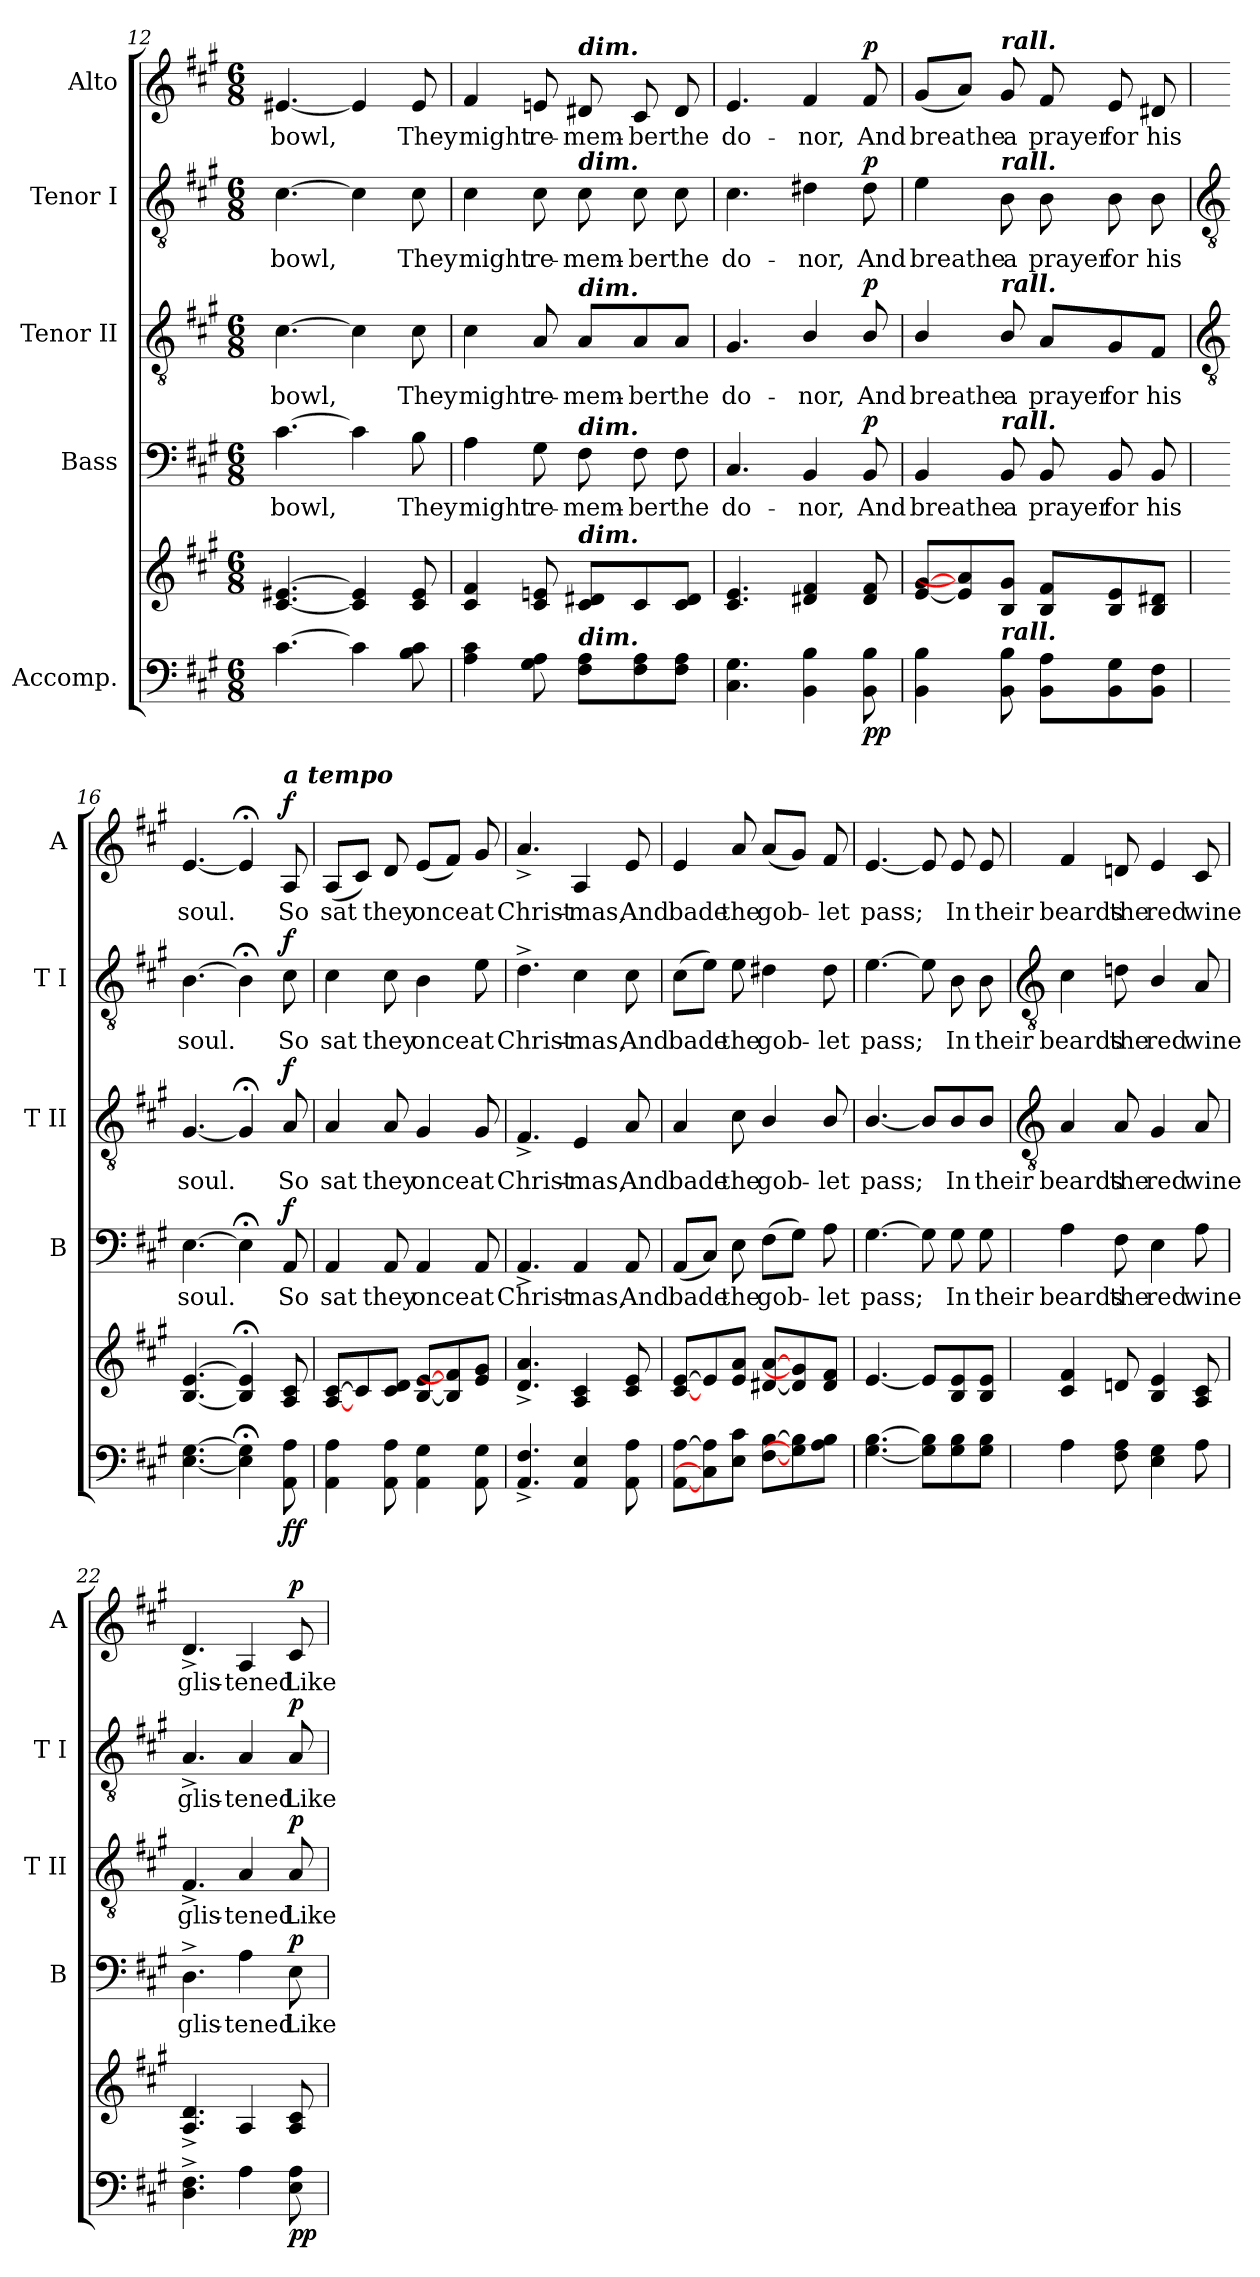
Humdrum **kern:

**kern	**kern	**dynam	**kern	**text	**dynam	**kern	**text	**dynam	**kern	**text	**dynam	**kern	**text	**dynam
*part5	*part5	*part5	*part4	*part4	*part4	*part3	*part3	*part3	*part2	*part2	*part2	*part1	*part1	*part1
*staff6	*staff5	*staff5/6	*staff4	*staff4	*staff4	*staff3	*staff3	*staff3	*staff2	*staff2	*staff2	*staff1	*staff1	*staff1
*I"Accomp.	*	*	*I"Bass	*	*	*I"Tenor II	*	*	*I"Tenor I	*	*	*I"Alto	*	*
*	*	*	*I'B	*	*	*I'T II	*	*	*I'T I	*	*	*I'A	*	*
*clefF4	*clefG2	*	*clefF4	*	*	*clefGv2	*	*	*clefGv2	*	*	*clefG2	*	*
*k[f#c#g#]	*k[f#c#g#]	*	*k[f#c#g#]	*	*	*k[f#c#g#]	*	*	*k[f#c#g#]	*	*	*k[f#c#g#]	*	*
*A:	*A:	*	*A:	*	*	*A:	*	*	*A:	*	*	*A:	*	*
*M6/8	*M6/8	*	*M6/8	*	*	*M6/8	*	*	*M6/8	*	*	*M6/8	*	*
=12	=12	=12	=12	=12	=12	=12	=12	=12	=12	=12	=12	=12	=12	=12
!	!	!	!	!LO:LY:b	!	!	!LO:LY:b	!	!	!LO:LY:b	!	!	!LO:LY:b	!
[4.c#	[4.c# [4.e#X	.	[4.c#	bowl,	.	[4.c#	bowl,	.	[4.c#	bowl,	.	[4.e#X	bowl,	.
4c#]	4c#] 4e#]	.	4c#]	.	.	4c#]	.	.	4c#]	.	.	4e#]	.	.
!	!	!	!	!LO:LY:b	!	!	!LO:LY:b	!	!	!LO:LY:b	!	!	!LO:LY:b	!
8B 8c#	8c# 8e#	.	8B	They	.	8c#	They	.	8c#	They	.	8e#	They	.
=13	=13	=13	=13	=13	=13	=13	=13	=13	=13	=13	=13	=13	=13	=13
!	!	!	!	!LO:LY:b	!	!	!LO:LY:b	!	!	!LO:LY:b	!	!	!LO:LY:b	!
4A 4c#	4c# 4f#	.	4A	might	.	4c#	might	.	4c#	might	.	4f#	might	.
!	!	!	!	!LO:LY:b	!	!	!LO:LY:b	!	!	!LO:LY:b	!	!	!LO:LY:b	!
8G# 8A	8c# 8en	.	8G#	re-	.	8A	re-	.	8c#	re-	.	8en	re-	.
!	!	!	!	!	!	!	!	!	!	!	!	!LO:TX:a:Bi:t=dim.	!	!
!	!	!	!	!	!	!	!	!	!LO:TX:a:Bi:t=dim.	!	!	!	!	!
!	!	!	!	!	!	!LO:TX:a:Bi:t=dim.	!	!	!	!	!	!	!	!
!	!	!	!LO:TX:a:Bi:t=dim.	!	!	!	!	!	!	!	!	!	!	!
!	!LO:TX:a:Bi:t=dim.	!	!	!	!	!	!	!	!	!	!	!	!	!
!LO:TX:a:Bi:t=dim.	!	!	!	!	!	!	!	!	!	!	!	!	!	!
!	!	!	!	!LO:LY:b	!	!	!LO:LY:b	!	!	!LO:LY:b	!	!	!LO:LY:b	!
8F# 8AL	8c# 8d#XL	.	8F#	-mem-	.	8A/L	-mem-	.	8c#	-mem-	.	8d#X	-mem-	.
!	!	!	!	!LO:LY:b	!	!	!LO:LY:b	!	!	!LO:LY:b	!	!	!LO:LY:b	!
8F# 8A	8c#	.	8F#	-ber	.	8A/	-ber	.	8c#	-ber	.	8c#	-ber	.
!	!	!	!	!LO:LY:b	!	!	!LO:LY:b	!	!	!LO:LY:b	!	!	!LO:LY:b	!
8F# 8AJ	8c# 8d#J	.	8F#	the	.	8A/J	the	.	8c#	the	.	8d#	the	.
=14	=14	=14	=14	=14	=14	=14	=14	=14	=14	=14	=14	=14	=14	=14
!	!	!	!	!LO:LY:b	!	!	!LO:LY:b	!	!	!LO:LY:b	!	!	!LO:LY:b	!
4.C# 4.G#	4.c# 4.e	.	4.C#	do-	.	4.G#	do-	.	4.c#	do-	.	4.e	do-	.
!	!	!	!	!LO:LY:b	!	!	!LO:LY:b	!	!	!LO:LY:b	!	!	!LO:LY:b	!
4BB 4B	4d#X 4f#	.	4BB	-nor,	.	4B/	-nor,	.	4d#X	-nor,	.	4f#	-nor,	.
!	!	!LO:DY:b=2	!	!LO:LY:b	!	!	!LO:LY:b	!	!	!LO:LY:b	!	!	!LO:LY:b	!
!	!	!LO:DY:n=1:b	!	!	!LO:DY:b	!	!	!LO:DY:b	!	!	!LO:DY:b	!	!	!LO:DY:b
8BB 8B	8d# 8f#	p p	8BB	And	p	8B/	And	p	8d#	And	p	8f#	And	p
=15	=15	=15	=15	=15	=15	=15	=15	=15	=15	=15	=15	=15	=15	=15
!	!	!	!	!LO:LY:b	!	!	!LO:LY:b	!	!	!LO:LY:b	!	!	!LO:LY:b	!
4BB 4B	[8e [8g#L	.	4BB	breathe	.	4B/	breathe	.	4e	breathe	.	(<8g#L	breathe	.
.	8e] 8a]	.	.	.	.	.	.	.	.	.	.	8aJ)	.	.
!	!	!	!	!	!	!	!	!	!	!	!	!LO:TX:a:Bi:t=rall.	!	!
!	!	!	!	!	!	!	!	!	!LO:TX:a:Bi:t=rall.	!	!	!	!	!
!	!	!	!	!	!	!LO:TX:a:Bi:t=rall.	!	!	!	!	!	!	!	!
!	!	!	!LO:TX:a:Bi:t=rall.	!	!	!	!	!	!	!	!	!	!	!
!LO:TX:a:Bi:t=rall.	!	!	!	!	!	!	!	!	!	!	!	!	!	!
!	!	!	!	!LO:LY:b	!	!	!LO:LY:b	!	!	!LO:LY:b	!	!	!LO:LY:b	!
8BB 8B	8B 8g#J	.	8BB	a	.	8B/	a	.	8B	a	.	8g#	a	.
!	!	!	!	!LO:LY:b	!	!	!LO:LY:b	!	!	!LO:LY:b	!	!	!LO:LY:b	!
8BB 8AL	8B 8f#L	.	8BB	prayer	.	8A/L	prayer	.	8B	prayer	.	8f#	prayer	.
!	!	!	!	!LO:LY:b	!	!	!LO:LY:b	!	!	!LO:LY:b	!	!	!LO:LY:b	!
8BB 8G#	8B 8e	.	8BB	for	.	8G#/	for	.	8B	for	.	8e	for	.
!	!	!	!	!LO:LY:b	!	!	!LO:LY:b	!	!	!LO:LY:b	!	!	!LO:LY:b	!
8BB 8F#J	8B 8d#XJ	.	8BB	his	.	8F#/J	his	.	8B	his	.	8d#X	his	.
!!LO:LB:g=z
=16	=16	=16	=16	=16	=16	=16	=16	=16	=16	=16	=16	=16	=16	=16
*	*	*	*	*	*	*clefGv2	*	*	*clefGv2	*	*	*	*	*
!	!	!	!	!LO:LY:b	!	!	!LO:LY:b	!	!	!LO:LY:b	!	!	!LO:LY:b	!
[4.E [4.G#	[4.B [4.e	.	[4.E	soul.	.	[4.G#	soul.	.	[4.B	soul.	.	[4.e	soul.	.
4E];< 4G#];<	4B];< 4e];<	.	4E;<]	.	.	4G#;<]	.	.	4B;<]	.	.	4e;<]	.	.
!	!	!	!	!	!	!	!	!	!	!	!	!LO:TX:a:Bi:t=a tempo	!	!
!	!	!LO:DY:b=2	!	!LO:LY:b	!	!	!LO:LY:b	!	!	!LO:LY:b	!	!	!LO:LY:b	!
!	!	!LO:DY:n=1:b	!	!	!LO:DY:b	!	!	!LO:DY:b	!	!	!LO:DY:b	!	!	!LO:DY:b
8AA 8A	8A 8c#	f f	8AA	So	f	8A	So	f	8c#	So	f	8A	So	f
=17	=17	=17	=17	=17	=17	=17	=17	=17	=17	=17	=17	=17	=17	=17
!	!	!	!	!LO:LY:b	!	!	!LO:LY:b	!	!	!LO:LY:b	!	!	!LO:LY:b	!
4AA 4A	[8A [8c#L	.	4AA	sat	.	4A	sat	.	4c#	sat	.	(<8AL	sat	.
.	8c#]	.	.	.	.	.	.	.	.	.	.	8c#J)	.	.
!	!	!	!	!LO:LY:b	!	!	!LO:LY:b	!	!	!LO:LY:b	!	!	!LO:LY:b	!
8AA 8A	8c# 8dJ	.	8AA	they	.	8A	they	.	8c#	they	.	8d	they	.
!	!	!	!	!LO:LY:b	!	!	!LO:LY:b	!	!	!LO:LY:b	!	!	!LO:LY:b	!
4AA 4G#	[8B [8eL	.	4AA	once	.	4G#	once	.	4B	once	.	(<8eL	once	.
.	8B] 8f#]	.	.	.	.	.	.	.	.	.	.	8f#J)	.	.
!	!	!	!	!LO:LY:b	!	!	!LO:LY:b	!	!	!LO:LY:b	!	!	!LO:LY:b	!
8AA 8G#	8e 8g#J	.	8AA	at	.	8G#	at	.	8e	at	.	8g#	at	.
=18	=18	=18	=18	=18	=18	=18	=18	=18	=18	=18	=18	=18	=18	=18
!	!	!	!	!LO:LY:b	!	!	!LO:LY:b	!	!	!LO:LY:b	!	!	!LO:LY:b	!
4.AA^ 4.F#^	4.d^ 4.a^	.	4.AA^	Christ-	.	4.F#^	Christ-	.	4.d^	Christ-	.	4.a^	Christ-	.
!	!	!	!	!LO:LY:b	!	!	!LO:LY:b	!	!	!LO:LY:b	!	!	!LO:LY:b	!
4AA 4E	4A 4c#	.	4AA	-mas,	.	4E	-mas,	.	4c#	-mas,	.	4A	-mas,	.
!	!	!	!	!LO:LY:b	!	!	!LO:LY:b	!	!	!LO:LY:b	!	!	!LO:LY:b	!
8AA 8A	8c# 8e	.	8AA	And	.	8A	And	.	8c#	And	.	8e	And	.
=19	=19	=19	=19	=19	=19	=19	=19	=19	=19	=19	=19	=19	=19	=19
!	!	!	!	!LO:LY:b	!	!	!LO:LY:b	!	!	!LO:LY:b	!	!	!LO:LY:b	!
[8AA [8AL	[8c# [8eL	.	(<8AAL	bade	.	4A	bade	.	(>8c#L	bade	.	4e	bade	.
8C#] 8A]	8e]	.	8C#J)	.	.	.	.	.	8eJ)	.	.	.	.	.
!	!	!	!	!LO:LY:b	!	!	!LO:LY:b	!	!	!LO:LY:b	!	!	!LO:LY:b	!
8E 8c#J	8e 8aJ	.	8E	the	.	8c#	the	.	8e	the	.	8a	the	.
!	!	!	!	!LO:LY:b	!	!	!LO:LY:b	!	!	!LO:LY:b	!	!	!LO:LY:b	!
[8F# [8BL	[8d#X [8aL	.	(>8F#L	gob-	.	4B/	gob-	.	4d#X	gob-	.	(<8aL	gob-	.
8G#] 8B]	8d#] 8g#]	.	8G#J)	.	.	.	.	.	.	.	.	8g#J)	.	.
!	!	!	!	!LO:LY:b	!	!	!LO:LY:b	!	!	!LO:LY:b	!	!	!LO:LY:b	!
8A 8BJ	8d# 8f#J	.	8A	let	.	8B/	-let	.	8d#	-let	.	8f#	let	.
=20	=20	=20	=20	=20	=20	=20	=20	=20	=20	=20	=20	=20	=20	=20
!	!	!	!	!LO:LY:b	!	!	!LO:LY:b	!	!	!LO:LY:b	!	!	!LO:LY:b	!
[4.G# [4.B	[4.e	.	[4.G#	pass;	.	[4.B/	pass;	.	[4.e	pass;	.	[4.e	pass;	.
8G#] 8B]L	8eL]	.	8G#]	.	.	8B/L]	.	.	8e]	.	.	8e]	.	.
!	!	!	!	!LO:LY:b	!	!	!LO:LY:b	!	!	!LO:LY:b	!	!	!LO:LY:b	!
8G# 8B	8B 8e	.	8G#	In	.	8B/	In	.	8B	In	.	8e	In	.
!	!	!	!	!LO:LY:b	!	!	!LO:LY:b	!	!	!LO:LY:b	!	!	!LO:LY:b	!
8G# 8BJ	8B 8eJ	.	8G#	their	.	8B/J	their	.	8B	their	.	8e	their	.
!!LO:LB:g=z
=21	=21	=21	=21	=21	=21	=21	=21	=21	=21	=21	=21	=21	=21	=21
*	*	*	*	*	*	*clefGv2	*	*	*clefGv2	*	*	*	*	*
!	!	!	!	!LO:LY:b	!	!	!LO:LY:b	!	!	!LO:LY:b	!	!	!LO:LY:b	!
4A	4c# 4f#	.	4A	beards	.	4A	beards	.	4c#	beards	.	4f#	beards	.
!	!	!	!	!LO:LY:b	!	!	!LO:LY:b	!	!	!LO:LY:b	!	!	!LO:LY:b	!
8F# 8A	8dn	.	8F#	the	.	8A	the	.	8dn	the	.	8dn	the	.
!	!	!	!	!LO:LY:b	!	!	!LO:LY:b	!	!	!LO:LY:b	!	!	!LO:LY:b	!
4E 4G#	4B 4e	.	4E	red	.	4G#	red	.	4B/	red	.	4e	red	.
!	!	!	!	!LO:LY:b	!	!	!LO:LY:b	!	!	!LO:LY:b	!	!	!LO:LY:b	!
8A	8A 8c#	.	8A	wine	.	8A	wine	.	8A	wine	.	8c#	wine	.
=22	=22	=22	=22	=22	=22	=22	=22	=22	=22	=22	=22	=22	=22	=22
!	!	!	!	!LO:LY:b	!	!	!LO:LY:b	!	!	!LO:LY:b	!	!	!LO:LY:b	!
4.D^ 4.F#^	4.A^ 4.d^	.	4.D^	glis-	.	4.F#^	glis-	.	4.A^	glis-	.	4.d^	glis-	.
!	!	!	!	!LO:LY:b	!	!	!LO:LY:b	!	!	!LO:LY:b	!	!	!LO:LY:b	!
4A	4A	.	4A	-tened	.	4A	-tened	.	4A	-tened	.	4A	-tened	.
!	!	!LO:DY:b=2	!	!LO:LY:b	!	!	!LO:LY:b	!	!	!LO:LY:b	!	!	!LO:LY:b	!
!	!	!LO:DY:n=1:b	!	!	!LO:DY:b	!	!	!LO:DY:b	!	!	!LO:DY:b	!	!	!LO:DY:b
8E 8A	8A 8c#	p p	8E	Like	p	8A	Like	p	8A	Like	p	8c#	Like	p
=	=	=	=	=	=	=	=	=	=	=	=	=	=	=
*-	*-	*-	*-	*-	*-	*-	*-	*-	*-	*-	*-	*-	*-	*-
